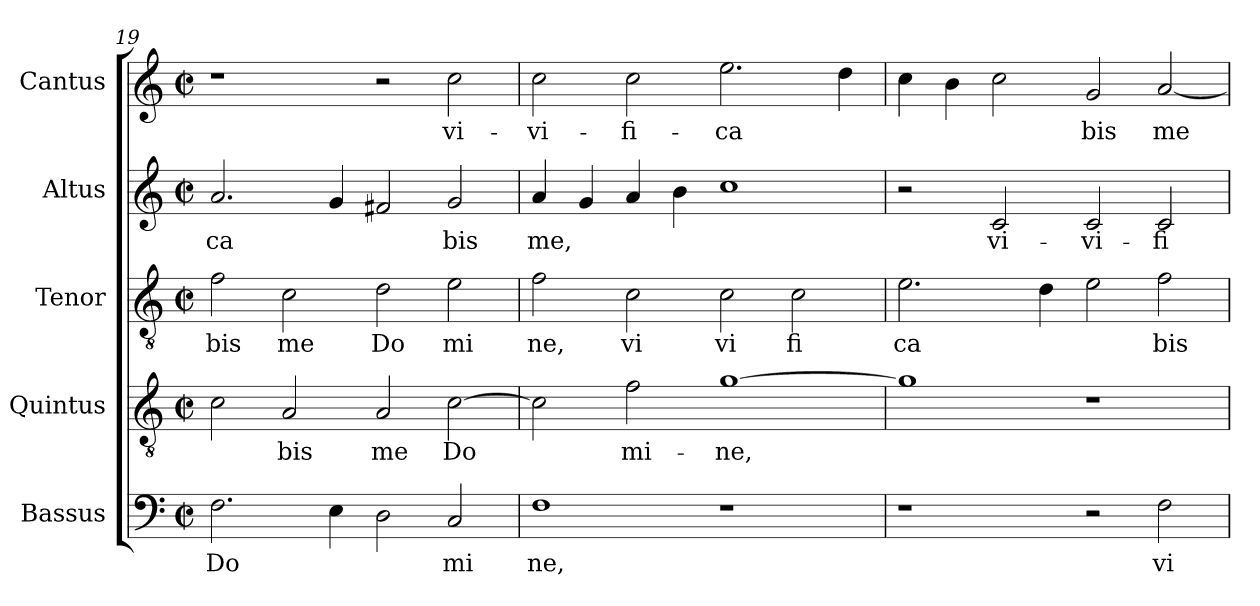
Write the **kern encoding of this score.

**kern	**text	**kern	**text	**kern	**text	**kern	**text	**kern	**text
*part5	*part5	*part4	*part4	*part3	*part3	*part2	*part2	*part1	*part1
*staff5	*staff5	*staff4	*staff4	*staff3	*staff3	*staff2	*staff2	*staff1	*staff1
*I"Bassus	*	*I"Quintus	*	*I"Tenor	*	*I"Altus	*	*I"Cantus	*
*clefF4	*	*clefGv2	*	*clefGv2	*	*clefG2	*	*clefG2	*
*k[]	*	*k[]	*	*k[]	*	*k[]	*	*k[]	*
*C:	*	*C:	*	*C:	*	*C:	*	*C:	*
*M2/2	*	*M2/2	*	*M2/2	*	*M2/2	*	*M2/2	*
*met(c|)	*	*met(c|)	*	*met(c|)	*	*met(c|)	*	*met(c|)	*
=19	=19	=19	=19	=19	=19	=19	=19	=19	=19
!	!LO:LY:b:cj	!	!LO:LY:b:cj	!	!LO:LY:b:cj	!	!LO:LY:b:cj	!	!
2.F\	Do	2c\	--	2f\	bis	2.a/	ca	1r	.
!	!	!	!LO:LY:b:cj	!	!LO:LY:b:cj	!	!	!	!
.	.	2A/	-bis	2c\	me	.	.	.	.
!	!LO:LY:b:cj	!	!	!	!	!	!LO:LY:b:cj	!	!
4E\	.	.	.	.	.	4g/	.	.	.
!	!LO:LY:b:cj	!	!LO:LY:b:cj	!	!LO:LY:b:cj	!	!LO:LY:b:cj	!	!
2D\	.	2A/	me	2d\	Do	2f#X/	.	2r	.
!	!LO:LY:b:cj	!	!LO:LY:b:cj	!	!LO:LY:b:cj	!	!LO:LY:b:cj	!	!LO:LY:b:cj
2C/	mi	[>2c\	Do-	2e\	mi	2g/	bis	2cc\	vi-
=20	=20	=20	=20	=20	=20	=20	=20	=20	=20
!	!LO:LY:b:cj	!	!LO:LY:b:cj	!	!LO:LY:b:cj	!	!LO:LY:b:cj	!	!LO:LY:b:cj
1F	ne,	2c\]	--	2f\	ne,	4a/	me,	2cc\	-vi-
!	!	!	!	!	!	!	!LO:LY:b:cj	!	!
.	.	.	.	.	.	4g/	.	.	.
!	!	!	!LO:LY:b:cj	!	!LO:LY:b:cj	!	!LO:LY:b:cj	!	!LO:LY:b:cj
.	.	2f\	-mi-	2c\	vi	4a/	.	2cc\	-fi-
!	!	!	!	!	!	!	!LO:LY:b:cj	!	!
.	.	.	.	.	.	4b\	.	.	.
!	!	!	!LO:LY:b:cj	!	!LO:LY:b:cj	!	!LO:LY:b:cj	!	!LO:LY:b:cj
1r	.	[<1g	-ne,	2c\	vi	1cc	.	2.ee\	-ca-
!	!	!	!	!	!LO:LY:b:cj	!	!	!	!
.	.	.	.	2c\	fi	.	.	.	.
!	!	!	!	!	!	!	!	!	!LO:LY:b:cj
.	.	.	.	.	.	.	.	4dd\	--
!!LO:LB:g=z
=21	=21	=21	=21	=21	=21	=21	=21	=21	=21
!	!	!	!LO:LY:b:cj	!	!LO:LY:b:cj	!	!	!	!LO:LY:b:cj
1r	.	1g]	.	2.e\	ca	2r	.	4cc\	--
!	!	!	!	!	!	!	!	!	!LO:LY:b:cj
.	.	.	.	.	.	.	.	4b\	--
!	!	!	!	!	!	!	!LO:LY:b:cj	!	!LO:LY:b:cj
.	.	.	.	.	.	2c/	vi-	2cc\	--
!	!	!	!	!	!LO:LY:b:cj	!	!	!	!
.	.	.	.	4d\	.	.	.	.	.
!	!	!	!	!	!LO:LY:b:cj	!	!LO:LY:b:cj	!	!LO:LY:b:cj
2r	.	1r	.	2e\	.	2c/	-vi-	2g/	-bis
!	!LO:LY:b:cj	!	!	!	!LO:LY:b:cj	!	!LO:LY:b:cj	!	!LO:LY:b:cj
2F\	vi	.	.	2f\	bis	2c/	-fi-	[<2a/	me
=	=	=	=	=	=	=	=	=	=
*-	*-	*-	*-	*-	*-	*-	*-	*-	*-
